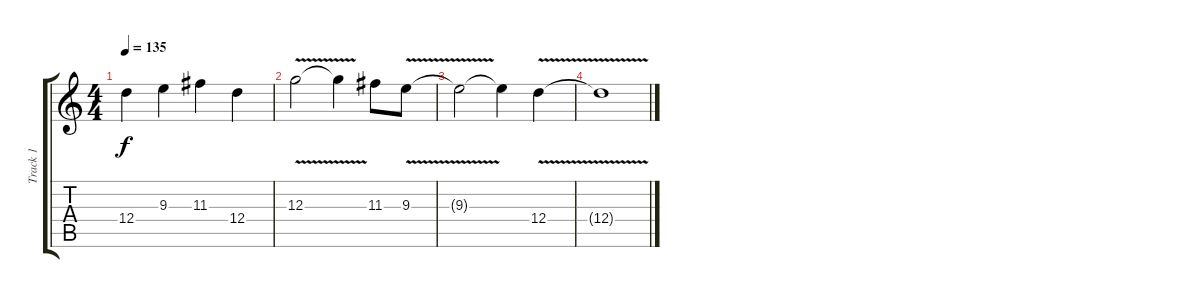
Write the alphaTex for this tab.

\track ("Track 1" "Track 1") {instrument overdrivenguitar}
\staff {score tabs}
\tuning (E4 B3 G3 D3 A2 E2) {hide}
\ts (4 4)
\tempo 135
\clef g2
\ks c
12.4.4{dy f} 9.3.4 11.3.4 12.4.4 |
12.3{v}.2 12.3{t}.4 11.3.8 9.3{v}.8 |
9.3{t}.2 9.3{t}.4 12.4{v}.4 |
12.4{t}.1
